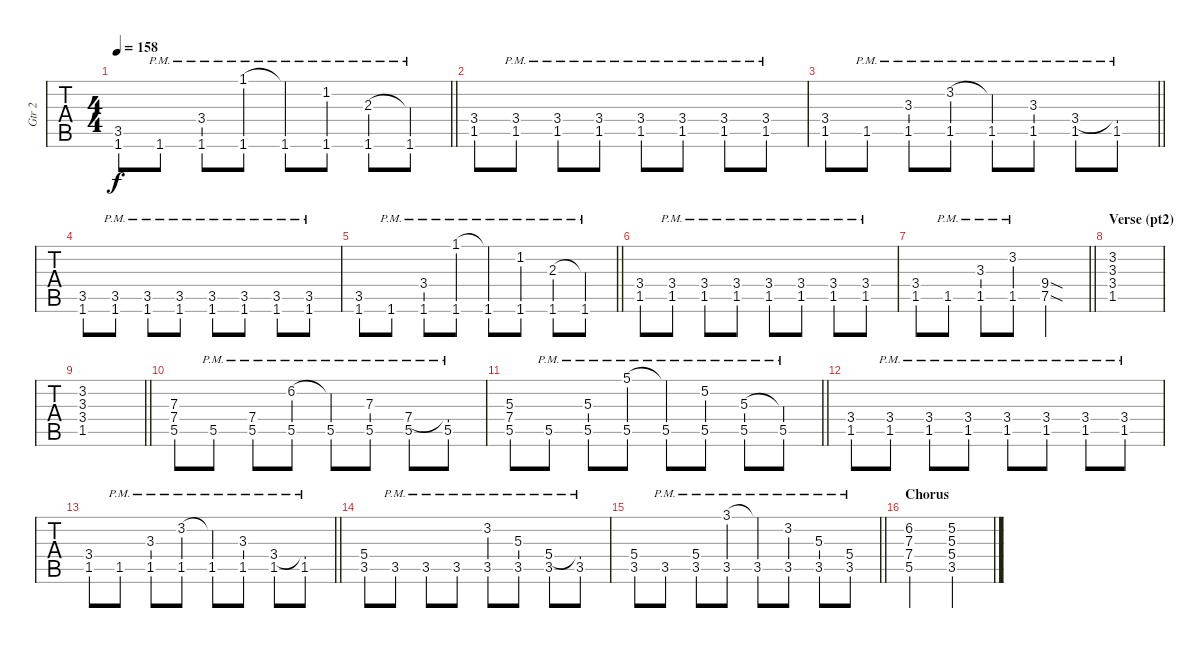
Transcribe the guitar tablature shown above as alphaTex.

\track ("Gtr 2" "Gtr 2") {instrument distortionguitar}
\staff {tabs}
\tuning (E4 B3 G3 D3 A2 E2) {hide}
\ts (4 4)
\tempo 158
\clef g2
\barLineRight lightlight
\ks c
(3.5 1.6).8{dy f} 1.6{pm}.8 (3.4 1.6{pm}).8 (1.1 1.6{pm}).8 (1.1{t} 1.6{pm}).8 (1.2 1.6{pm}).8 (2.3 1.6{pm}).8 (2.3{t} 1.6{pm}).8 |
(3.4 1.5).8 (3.4{pm} 1.5{pm}).8 (3.4{pm} 1.5{pm}).8 (3.4{pm} 1.5{pm}).8 (3.4{pm} 1.5{pm}).8 (3.4{pm} 1.5{pm}).8 (3.4{pm} 1.5{pm}).8 (3.4{pm} 1.5{pm}).8 |
\barLineRight lightlight
(3.4 1.5).8 1.5{pm}.8 (3.3 1.5{pm}).8 (3.2 1.5{pm}).8 (3.2{t} 1.5{pm}).8 (3.3 1.5{pm}).8 (3.4 1.5{pm}).8 (3.4{t} 1.5{pm}).8 |
(3.5 1.6).8 (3.5{pm} 1.6{pm}).8 (3.5{pm} 1.6{pm}).8 (3.5{pm} 1.6{pm}).8 (3.5{pm} 1.6{pm}).8 (3.5{pm} 1.6{pm}).8 (3.5{pm} 1.6{pm}).8 (3.5{pm} 1.6{pm}).8 |
\barLineRight lightlight
(3.5 1.6).8 1.6{pm}.8 (3.4 1.6{pm}).8 (1.1 1.6{pm}).8 (1.1{t} 1.6{pm}).8 (1.2 1.6{pm}).8 (2.3 1.6{pm}).8 (2.3{t} 1.6{pm}).8 |
(3.4 1.5).8 (3.4{pm} 1.5{pm}).8 (3.4{pm} 1.5{pm}).8 (3.4{pm} 1.5{pm}).8 (3.4{pm} 1.5{pm}).8 (3.4{pm} 1.5{pm}).8 (3.4{pm} 1.5{pm}).8 (3.4{pm} 1.5{pm}).8 |
\barLineRight lightlight
(3.4 1.5).8 1.5{pm}.8 (3.3 1.5{pm}).8 (3.2 1.5{pm}).8 (9.4{sod} 7.5{sod}).2 |
\section ("" "Verse (pt2)")
(3.2 3.3 3.4 1.5).1 |
\barLineRight lightlight
(3.2 3.3 3.4 1.5).1 |
(7.3 7.4 5.5).8 5.5{pm}.8 (7.4 5.5{pm}).8 (6.2 5.5{pm}).8 (6.2{t} 5.5{pm}).8 (7.3 5.5{pm}).8 (7.4 5.5{pm}).8 (7.4{t} 5.5{pm}).8 |
\barLineRight lightlight
(5.3 7.4 5.5).8 5.5{pm}.8 (5.3 5.5{pm}).8 (5.1 5.5{pm}).8 (5.1{t} 5.5{pm}).8 (5.2 5.5{pm}).8 (5.3 5.5{pm}).8 (5.3{t} 5.5{pm}).8 |
(3.4 1.5).8 (3.4{pm} 1.5{pm}).8 (3.4{pm} 1.5{pm}).8 (3.4{pm} 1.5{pm}).8 (3.4{pm} 1.5{pm}).8 (3.4{pm} 1.5{pm}).8 (3.4{pm} 1.5{pm}).8 (3.4{pm} 1.5{pm}).8 |
\barLineRight lightlight
(3.4 1.5).8 1.5{pm}.8 (3.3 1.5{pm}).8 (3.2 1.5{pm}).8 (3.2{t} 1.5{pm}).8 (3.3 1.5{pm}).8 (3.4 1.5{pm}).8 (3.4{t} 1.5{pm}).8 |
(5.4 3.5).8 3.5{pm}.8 3.5{pm}.8 3.5{pm}.8 (3.2 3.5{pm}).8 (5.3 3.5{pm}).8 (5.4 3.5{pm}).8 (5.4{t} 3.5{pm}).8 |
\barLineRight lightlight
(5.4 3.5).8 3.5{pm}.8 (5.4 3.5{pm}).8 (3.1 3.5{pm}).8 (3.1{t} 3.5{pm}).8 (3.2 3.5{pm}).8 (5.3 3.5{pm}).8 (5.4 3.5{pm}).8 |
\section ("" "Chorus")
(6.2 7.3 7.4 5.5).2 (5.2 5.3 5.4 3.5).2
